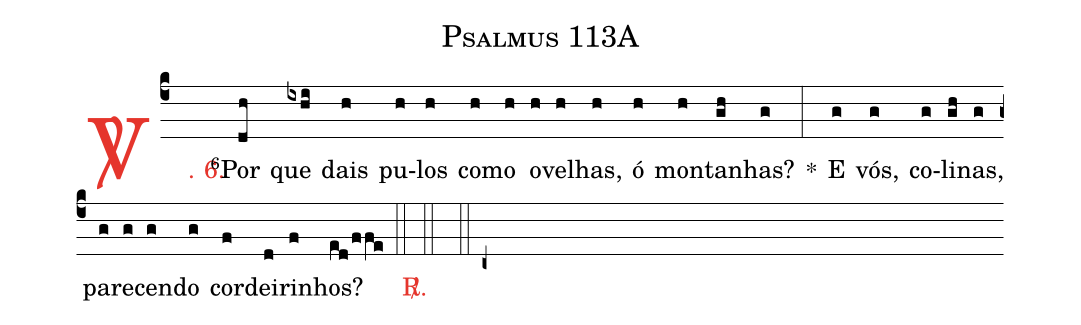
name: Psalmus 113A;
%%
(c4)

<c><sp>V/</sp>. 6.</c>() <v>\VSup{6}</v>Por(dh) que(ixhi) dais(h) pu(h)los(h) co(h)mo(h) o(h)ve(h)lhas,(h) ó(h) mon(h)ta(gh)nhas?(g) *(:) E(g) vós,(g) co(g)li(gh)nas,(g) pa(g)re(g)cen(g)do(g) cor(f)dei(d)ri(f)nhos?(ed/ffe)

(::)

<c><sp>R/</sp>.</c>(::)

(::)

(c+)
